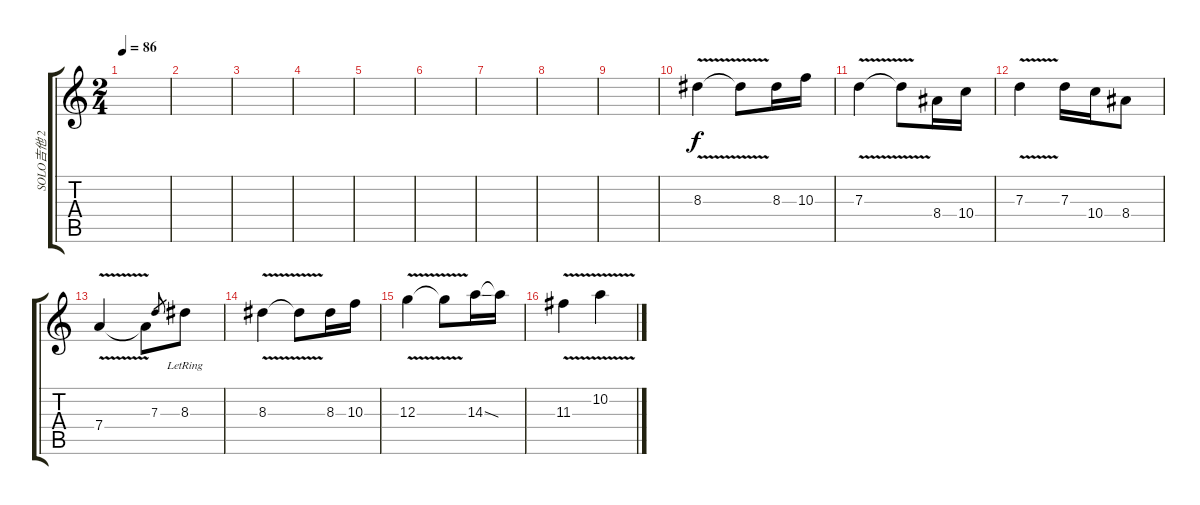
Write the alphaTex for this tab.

\track ("SOLO吉他 2" "SOLO吉他 2") {instrument overdrivenguitar}
\staff {score tabs}
\tuning (E4 B3 G3 D3 A2 E2) {hide}
\ts (2 4)
\tempo 86
\clef g2
\ks c
|
|
|
|
|
|
|
|
|
8.3{v}.4{instrument overdrivenguitar} 8.3{t}.8 8.3.16 10.3.16 |
7.3{v}.4 7.3{t}.8 8.4.16 10.4.16 |
7.3{v}.4 7.3.16 10.4.16 8.4.8 |
7.4{v}.4 7.4{t}.8 7.3.8{gr} 8.3{lr}.8 |
8.3{v}.4 8.3{t}.8 8.3.16 10.3.16 |
12.3{v}.4 12.3{t}.8 14.3{ss}.16 14.3{t}.16 |
11.3{v}.4 10.2{v}.4
